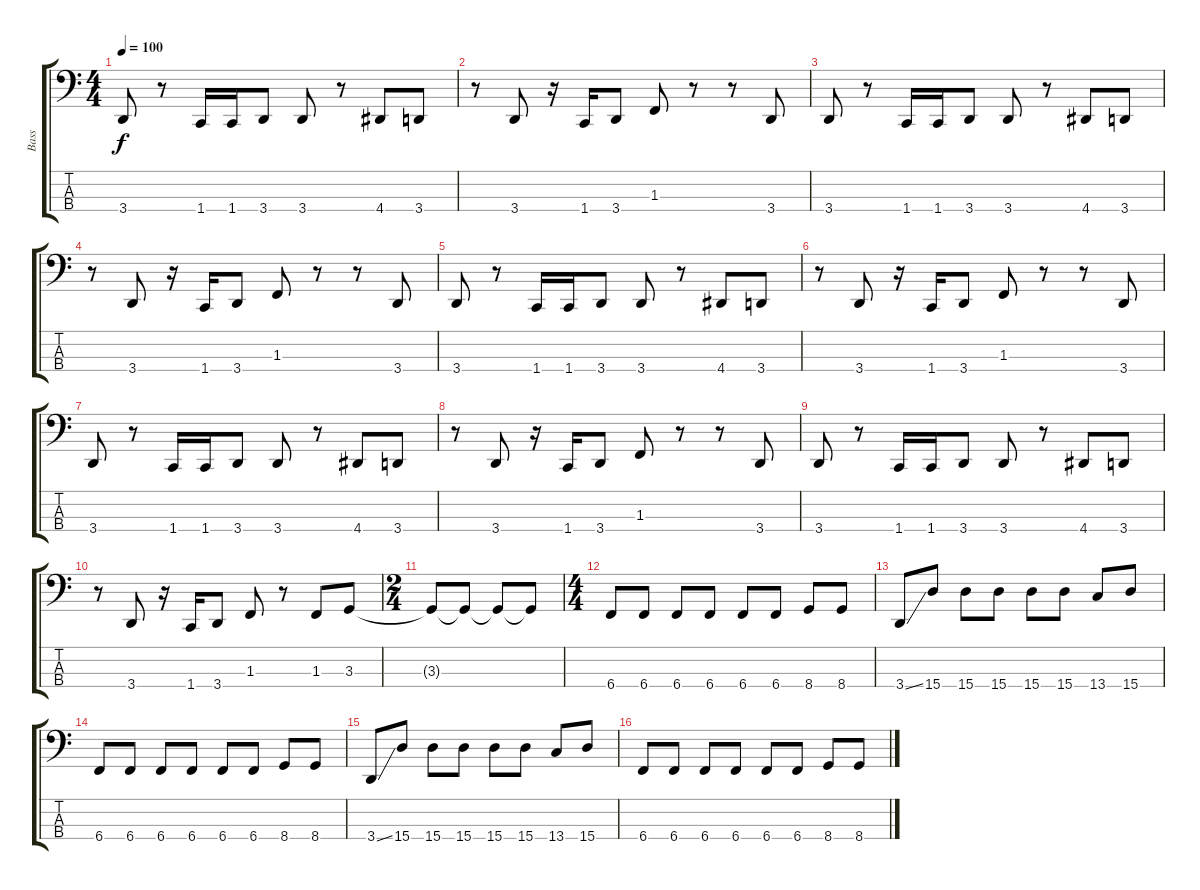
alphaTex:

\track ("Bass" "Bass") {instrument synthbass2}
\staff {score tabs}
\tuning (D2 A1 E1 B0) {hide}
\ts (4 4)
\tempo 100
\clef f4
\ks c
3.4.8{dy f} r.8 1.4.16 1.4.16 3.4.8 3.4.8 r.8 4.4.8 3.4.8 |
r.8 3.4.8 r.16 1.4.16 3.4.8 1.3.8 r.8 r.8 3.4.8 |
3.4.8 r.8 1.4.16 1.4.16 3.4.8 3.4.8 r.8 4.4.8 3.4.8 |
r.8 3.4.8 r.16 1.4.16 3.4.8 1.3.8 r.8 r.8 3.4.8 |
3.4.8 r.8 1.4.16 1.4.16 3.4.8 3.4.8 r.8 4.4.8 3.4.8 |
r.8 3.4.8 r.16 1.4.16 3.4.8 1.3.8 r.8 r.8 3.4.8 |
3.4.8 r.8 1.4.16 1.4.16 3.4.8 3.4.8 r.8 4.4.8 3.4.8 |
r.8 3.4.8 r.16 1.4.16 3.4.8 1.3.8 r.8 r.8 3.4.8 |
3.4.8 r.8 1.4.16 1.4.16 3.4.8 3.4.8 r.8 4.4.8 3.4.8 |
r.8 3.4.8 r.16 1.4.16 3.4.8 1.3.8 r.8 1.3.8 3.3.8 |
\ts (2 4)
3.3{t}.8 3.3{t}.8 3.3{t}.8 3.3{t}.8 |
\ts (4 4)
6.4.8 6.4.8 6.4.8 6.4.8 6.4.8 6.4.8 8.4.8 8.4.8 |
3.4{ss}.8 15.4.8 15.4.8 15.4.8 15.4.8 15.4.8 13.4.8 15.4.8 |
6.4.8 6.4.8 6.4.8 6.4.8 6.4.8 6.4.8 8.4.8 8.4.8 |
3.4{ss}.8 15.4.8 15.4.8 15.4.8 15.4.8 15.4.8 13.4.8 15.4.8 |
6.4.8 6.4.8 6.4.8 6.4.8 6.4.8 6.4.8 8.4.8 8.4.8
